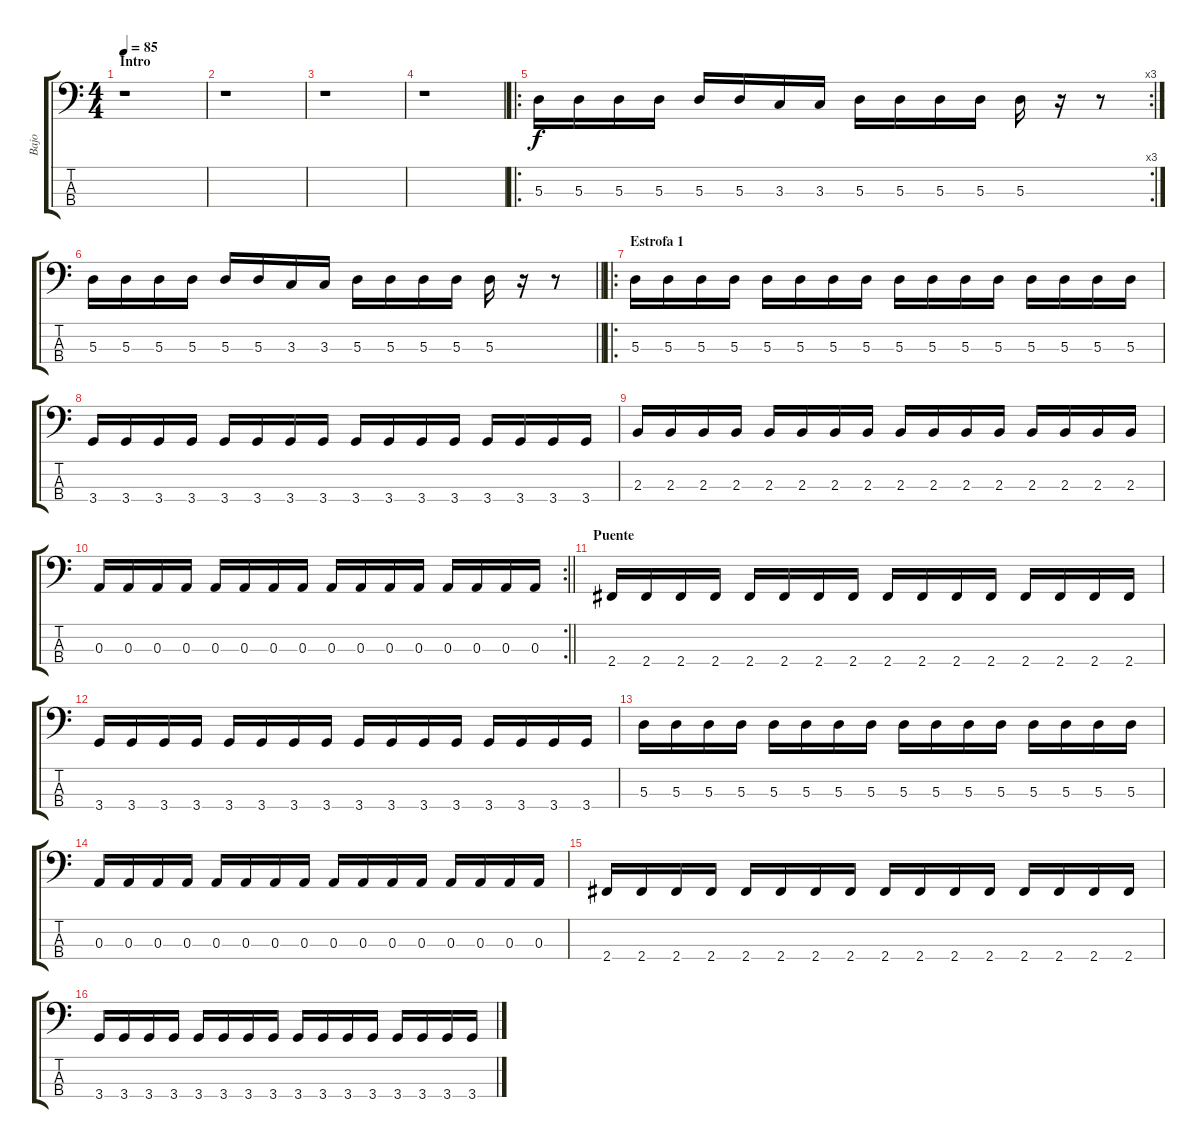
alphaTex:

\track ("Bajo" "Bajo") {instrument electricbasspick}
\staff {score tabs}
\tuning (G2 D2 A1 E1) {hide}
\ts (4 4)
\section ("" "Intro")
\tempo 85
\clef f4
\ks c
r.1{dy f instrument electricbasspick} |
r.1 |
r.1 |
r.1 |
\ro
\rc 3
5.3.16 5.3.16 5.3.16 5.3.16 5.3.16 5.3.16 3.3.16 3.3.16 5.3.16 5.3.16 5.3.16 5.3.16 5.3.16 r.16 r.8 |
\barLineRight lightlight
5.3.16 5.3.16 5.3.16 5.3.16 5.3.16 5.3.16 3.3.16 3.3.16 5.3.16 5.3.16 5.3.16 5.3.16 5.3.16 r.16 r.8 |
\ro
\section ("" "Estrofa 1")
5.3.16 5.3.16 5.3.16 5.3.16 5.3.16 5.3.16 5.3.16 5.3.16 5.3.16 5.3.16 5.3.16 5.3.16 5.3.16 5.3.16 5.3.16 5.3.16 |
3.4.16 3.4.16 3.4.16 3.4.16 3.4.16 3.4.16 3.4.16 3.4.16 3.4.16 3.4.16 3.4.16 3.4.16 3.4.16 3.4.16 3.4.16 3.4.16 |
2.3.16 2.3.16 2.3.16 2.3.16 2.3.16 2.3.16 2.3.16 2.3.16 2.3.16 2.3.16 2.3.16 2.3.16 2.3.16 2.3.16 2.3.16 2.3.16 |
\rc 2
\barLineRight lightlight
0.3.16 0.3.16 0.3.16 0.3.16 0.3.16 0.3.16 0.3.16 0.3.16 0.3.16 0.3.16 0.3.16 0.3.16 0.3.16 0.3.16 0.3.16 0.3.16 |
\section ("" "Puente")
2.4.16 2.4.16 2.4.16 2.4.16 2.4.16 2.4.16 2.4.16 2.4.16 2.4.16 2.4.16 2.4.16 2.4.16 2.4.16 2.4.16 2.4.16 2.4.16 |
3.4.16 3.4.16 3.4.16 3.4.16 3.4.16 3.4.16 3.4.16 3.4.16 3.4.16 3.4.16 3.4.16 3.4.16 3.4.16 3.4.16 3.4.16 3.4.16 |
5.3.16 5.3.16 5.3.16 5.3.16 5.3.16 5.3.16 5.3.16 5.3.16 5.3.16 5.3.16 5.3.16 5.3.16 5.3.16 5.3.16 5.3.16 5.3.16 |
0.3.16 0.3.16 0.3.16 0.3.16 0.3.16 0.3.16 0.3.16 0.3.16 0.3.16 0.3.16 0.3.16 0.3.16 0.3.16 0.3.16 0.3.16 0.3.16 |
2.4.16 2.4.16 2.4.16 2.4.16 2.4.16 2.4.16 2.4.16 2.4.16 2.4.16 2.4.16 2.4.16 2.4.16 2.4.16 2.4.16 2.4.16 2.4.16 |
3.4.16 3.4.16 3.4.16 3.4.16 3.4.16 3.4.16 3.4.16 3.4.16 3.4.16 3.4.16 3.4.16 3.4.16 3.4.16 3.4.16 3.4.16 3.4.16
